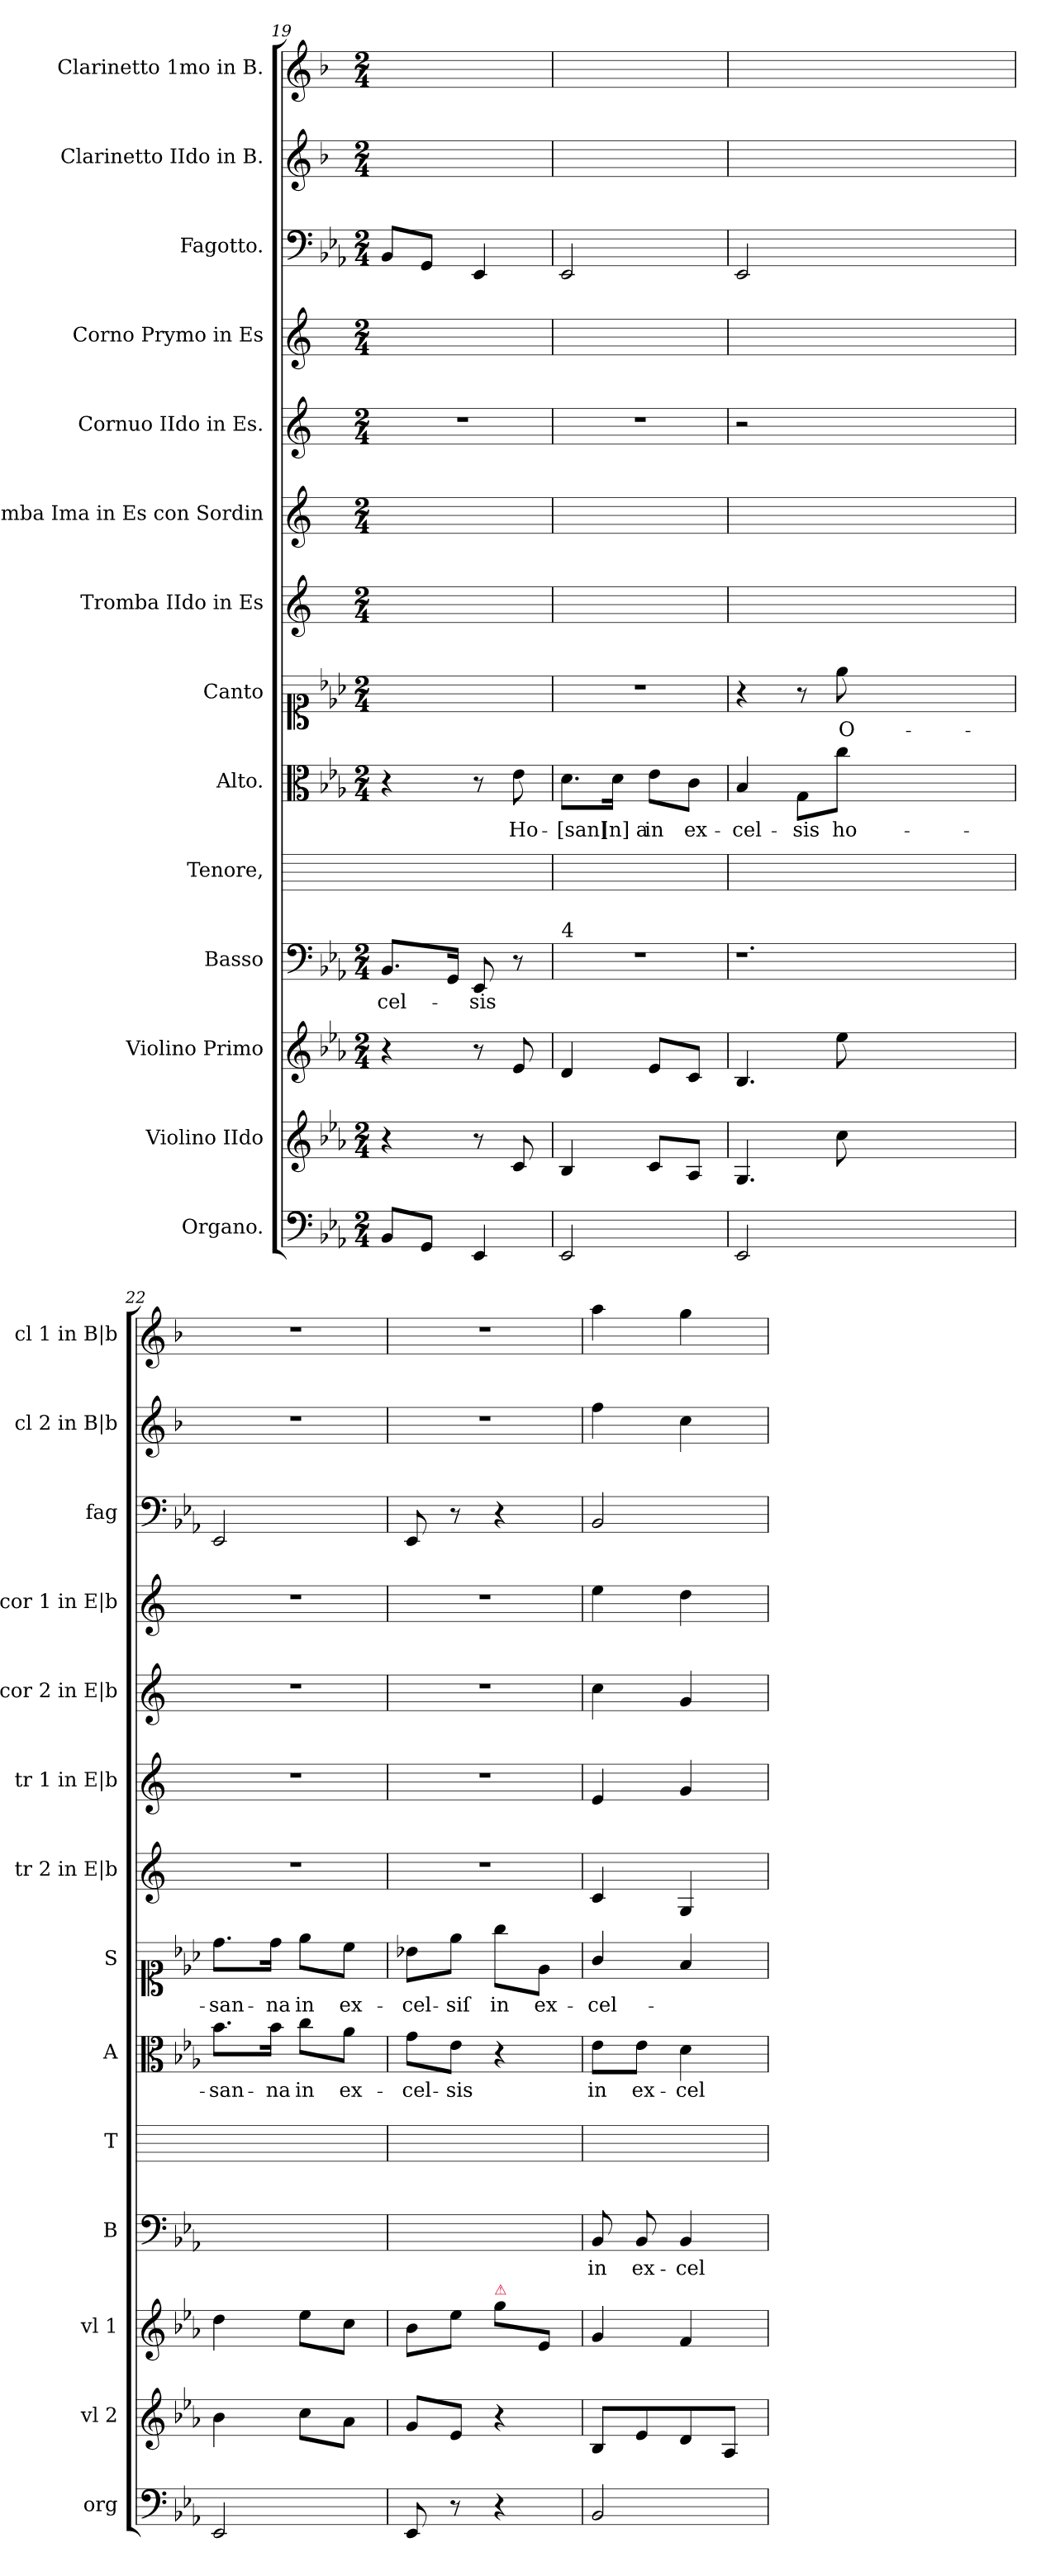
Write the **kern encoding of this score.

**kern	**kern	**dynam	**kern	**dynam	**kern	**text	**kern	**kern	**text	**kern	**text	**kern	**kern	**kern	**kern	**kern	**kern	**kern
*part14	*part13	*part13	*part12	*part12	*part11	*part11	*part10	*part9	*part9	*part8	*part8	*part7	*part6	*part5	*part4	*part3	*part2	*part1
*staff14	*staff13	*staff13	*staff12	*staff12	*staff11	*staff11	*staff10	*staff9	*staff9	*staff8	*staff8	*staff7	*staff6	*staff5	*staff4	*staff3	*staff2	*staff1
*I"Organo.	*I"Violino IIdo	*	*I"Violino Primo	*	*I"Basso	*	*I"Tenore,	*I"Alto.	*	*I"Canto	*	*I"Tromba IIdo in Es	*I"Tromba Ima in Es con Sordin	*I"Cornuo IIdo in Es.	*I"Corno Prymo in Es	*I"Fagotto.	*I"Clarinetto IIdo in B.	*I"Clarinetto 1mo in B.
*I'org	*I'vl 2	*	*I'vl 1	*	*I'B	*	*I'T	*I'A	*	*I'S	*	*I'tr 2 in E|b	*I'tr 1 in E|b	*I'cor 2 in E|b	*I'cor 1 in E|b	*I'fag	*I'cl 2 in B|b	*I'cl 1 in B|b
*clefF4	*clefG2	*	*clefG2	*	*clefF4	*	*	*clefC3	*	*clefC1	*	*clefG2	*clefG2	*clefG2	*clefG2	*clefF4	*clefG2	*clefG2
*	*	*	*	*	*	*	*	*	*	*	*	*ITrd-2c-3	*ITrd-2c-3	*ITrd5c9	*ITrd5c9	*	*ITrd1c2	*ITrd1c2
*k[b-e-a-]	*k[b-e-a-]	*	*k[b-e-a-]	*	*k[b-e-a-]	*	*	*k[b-e-a-]	*	*k[b-e-a-]	*	*k[b-e-a-]	*k[b-e-a-]	*k[b-e-a-]	*k[b-e-a-]	*k[b-e-a-]	*k[b-e-a-]	*k[b-e-a-]
*E-:	*E-:	*	*E-:	*	*E-:	*	*	*E-:	*	*E-:	*	*E-:	*E-:	*E-:	*E-:	*E-:	*E-:	*E-:
*M2/4	*M2/4	*	*M2/4	*	*M2/4	*	*	*M2/4	*	*M2/4	*	*M2/4	*M2/4	*M2/4	*M2/4	*M2/4	*M2/4	*M2/4
=19	=19	=19	=19	=19	=19	=19	=19	=19	=19	=19	=19	=19	=19	=19	=19	=19	=19	=19
8BB-/L	4r	.	4r	.	8.BB-/L	-cel-	2ryy	4r	.	2ryy	.	2ryy	2ryy	2r	2ryy	8BB-/L	2ryy	2ryy
8GG/J	.	.	.	.	.	.	.	.	.	.	.	.	.	.	.	8GG/J	.	.
.	.	.	.	.	16GG/Jk	.	.	.	.	.	.	.	.	.	.	.	.	.
4EE-/	8r	.	8r	.	8EE-/	-sis	.	8r	.	.	.	.	.	.	.	4EE-/	.	.
.	8c/	.	8e-/	pia	8r	.	.	8e-\	Ho-	.	.	.	.	.	.	.	.	.
=20	=20	=20	=20	=20	=20	=20	=20	=20	=20	=20	=20	=20	=20	=20	=20	=20	=20	=20
!	!	!	!	!	!LO:TX:a:t=4	!	!	!	!	!	!	!	!	!	!	!	!	!
!	!	!LO:DY:a	!	!	!	!	!	!	!	!	!	!	!	!	!	!	!	!
2EE-/	4B-/	po&colon;	4d/	.	2r	.	2ryy	8.d\L	-[san]-	2r	.	2ryy	2ryy	2r	2ryy	2EE-/	2ryy	2ryy
.	.	.	.	.	.	.	.	16d\Jk	-[n]a	.	.	.	.	.	.	.	.	.
.	8c/L	.	8e-/L	.	.	.	.	8e-\L	in	.	.	.	.	.	.	.	.	.
.	8A-/J	.	8c/J	.	.	.	.	8c\J	ex-	.	.	.	.	.	.	.	.	.
=21	=21	=21	=21	=21	=21	=21	=21	=21	=21	=21	=21	=21	=21	=21	=21	=21	=21	=21
2EE-/	4.G/	.	4.B-/	.	1.r	.	2ryy	4B-/	-cel-	4r	.	1.ryy	1.ryy	2r	1.ryy	2EE-/	1.ryy	1.ryy
.	.	.	.	.	.	.	.	8G\L	-sis	8r	.	.	.	.	.	.	.	.
.	8cc\	.	8ee-\	.	.	.	.	8cc\J	ho-	8ee-\	O-	.	.	.	.	.	.	.
1ryy	1ryy	.	1ryy	.	.	.	1ryy	1ryy	.	1ryy	.	.	.	1ryy	.	1ryy	.	.
=22	=22	=22	=22	=22	=22	=22	=22	=22	=22	=22	=22	=22	=22	=22	=22	=22	=22	=22
2EE-/	4b-\	.	4dd\	.	2ryy	.	2ryy	8.b-\L	-san-	8.dd\L	-san-	2r	2r	2r	2r	2EE-/	2r	2r
.	.	.	.	.	.	.	.	16b-\Jk	-na	16dd\Jk	-na	.	.	.	.	.	.	.
.	8cc\L	.	8ee-\L	.	.	.	.	8cc\L	in	8ee-\L	in	.	.	.	.	.	.	.
.	8a-\J	.	8cc\J	.	.	.	.	8a-\J	ex-	8cc\J	ex-	.	.	.	.	.	.	.
=23	=23	=23	=23	=23	=23	=23	=23	=23	=23	=23	=23	=23	=23	=23	=23	=23	=23	=23
8EE-/	8g/L	.	8b-\L	.	2ryy	.	2ryy	8g\L	-cel-	8b-X\L	-cel-	2r	2r	2r	2r	8EE-/	2r	2r
8r	8e-/J	.	8ee-\J	.	.	.	.	8e-\J	-sis	8ee-\J	-siſ	.	.	.	.	8r	.	.
!	!	!	!LO:TX:a:color=crimson:t=⚠	!	!	!	!	!	!	!	!	!	!	!	!	!	!	!
4r	4r	.	8gg\L	.	.	.	.	4r	.	8gg\L	in	.	.	.	.	4r	.	.
.	.	.	8e-/J	.	.	.	.	.	.	8e-\J	ex-	.	.	.	.	.	.	.
=24	=24	=24	=24	=24	=24	=24	=24	=24	=24	=24	=24	=24	=24	=24	=24	=24	=24	=24
2BB-/	8B-/L	.	4g/	.	8BB-/	in	2ryy	8e-\L	in	4g/	-cel-	4e-/	4g/	4e-\	4g\	2BB-/	4ee-\	4gg\
.	8e-/	.	.	.	8BB-/	ex-	.	8e-\J	ex-	.	.	.	.	.	.	.	.	.
.	8d/	.	4f/	.	4BB-/	-cel-	.	4d\	-cel-	4f/	.	4B-/	4b-/	4B-/	4f\	.	4b-\	4ff\
.	8A-/J	.	.	.	.	.	.	.	.	.	.	.	.	.	.	.	.	.
=	=	=	=	=	=	=	=	=	=	=	=	=	=	=	=	=	=	=
*-	*-	*-	*-	*-	*-	*-	*-	*-	*-	*-	*-	*-	*-	*-	*-	*-	*-	*-
